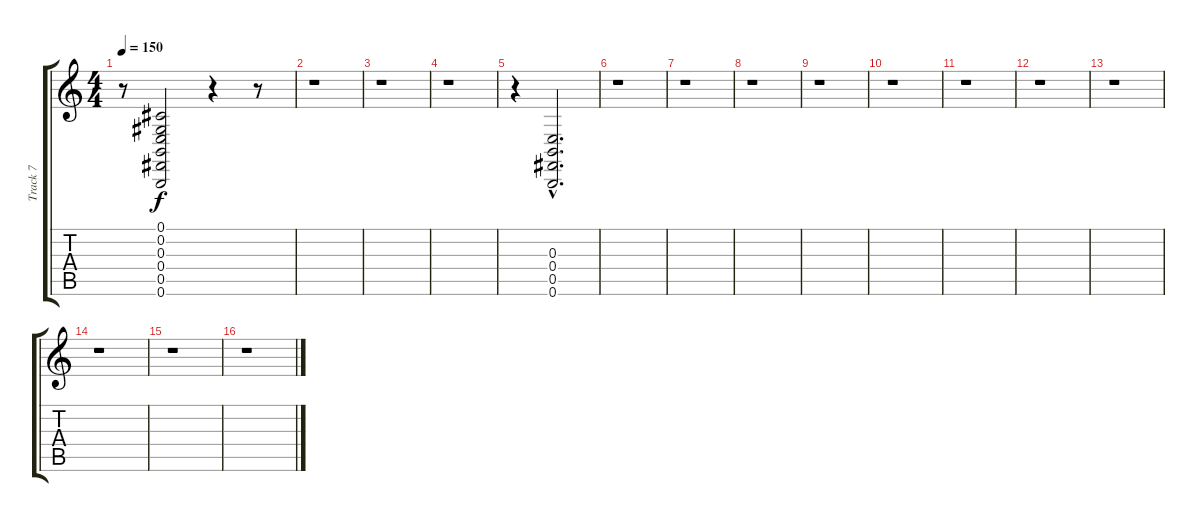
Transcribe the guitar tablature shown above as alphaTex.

\track ("Track 7" "Track 7") {instrument reversecymbal}
\staff {score tabs}
\tuning (Db4 Ab3 E3 B2 Gb2 B1) {hide}
\ts (4 4)
\tempo 150
\clef g2
\ks c
r.8{dy f} (0.1 0.2 0.3 0.4 0.5 0.6).2 r.4 r.8 |
r.1 |
r.1 |
r.1 |
r.4 (0.3{hac} 0.4{hac} 0.5{hac} 0.6{hac}).2{d} |
r.1 |
r.1 |
r.1 |
r.1 |
r.1 |
r.1 |
r.1 |
r.1 |
r.1 |
r.1 |
r.1
